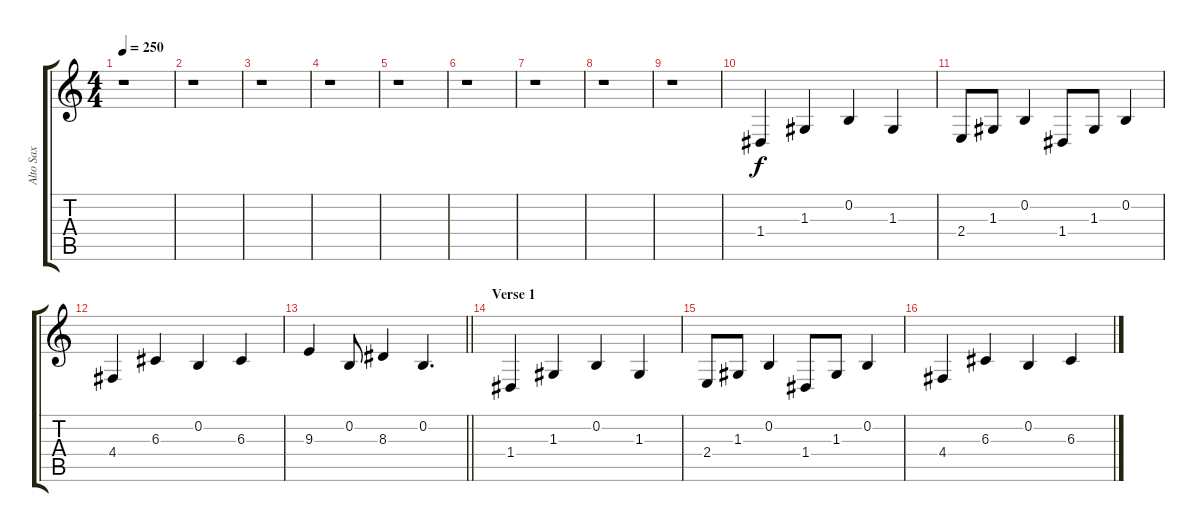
\track ("Alto Sax" "Alto Sax") {instrument altosax}
\staff {score tabs}
\tuning (E4 B3 G3 D3 A2 E2) {hide}
\ts (4 4)
\tempo 250
\clef g2
\ks c
r.1{dy f instrument altosax} |
r.1 |
r.1 |
r.1 |
r.1 |
r.1 |
r.1 |
r.1 |
r.1 |
1.4.4 1.3.4 0.2.4 1.3.4 |
2.4.8 1.3.8 0.2.4 1.4.8 1.3.8 0.2.4 |
4.4.4 6.3.4 0.2.4 6.3.4 |
\barLineRight lightlight
9.3.4 0.2.8 8.3.4 0.2.4{d} |
\section ("" "Verse 1")
1.4.4 1.3.4 0.2.4 1.3.4 |
2.4.8 1.3.8 0.2.4 1.4.8 1.3.8 0.2.4 |
4.4.4 6.3.4 0.2.4 6.3.4
